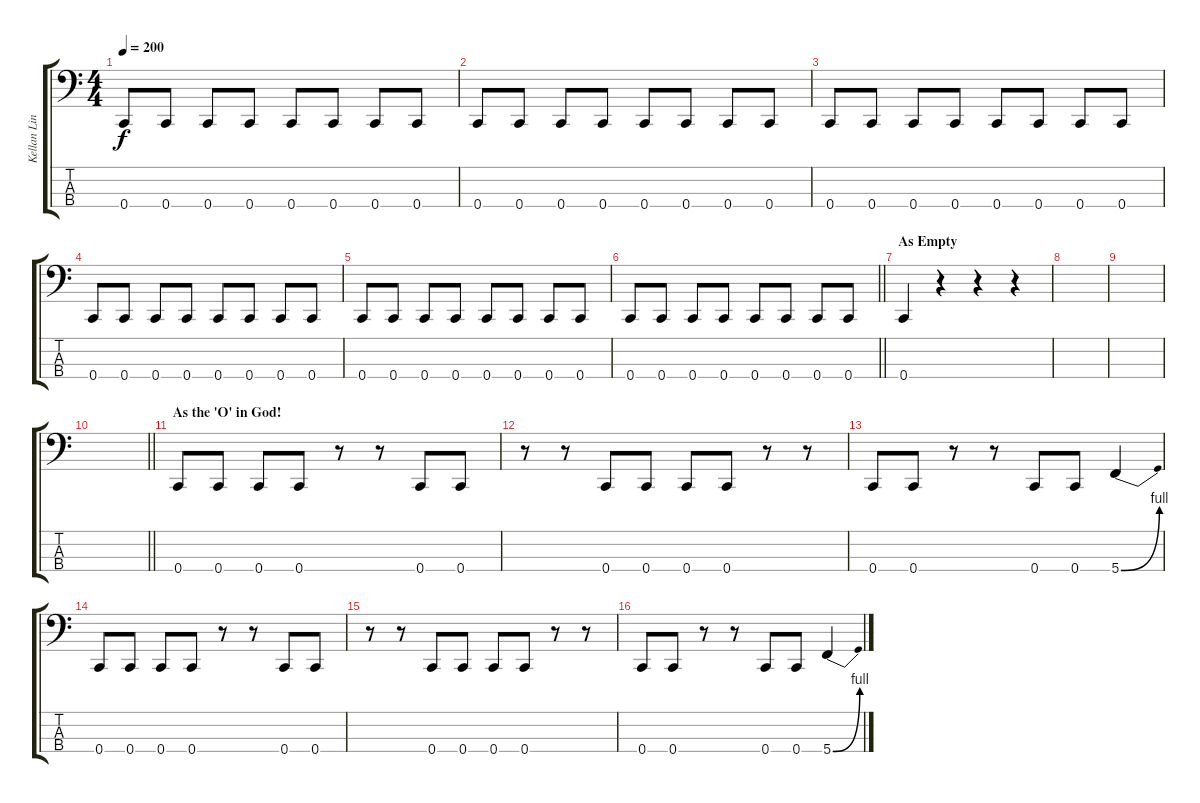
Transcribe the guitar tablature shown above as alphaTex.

\track ("Kellan Lindsay" "Kellan Lin") {instrument electricbasspick}
\staff {score tabs}
\tuning (F2 C2 G1 C1) {hide}
\ts (4 4)
\tempo 200
\clef f4
\ks c
0.4.8{dy f} 0.4.8 0.4.8 0.4.8 0.4.8 0.4.8 0.4.8 0.4.8 |
0.4.8 0.4.8 0.4.8 0.4.8 0.4.8 0.4.8 0.4.8 0.4.8 |
0.4.8 0.4.8 0.4.8 0.4.8 0.4.8 0.4.8 0.4.8 0.4.8 |
0.4.8 0.4.8 0.4.8 0.4.8 0.4.8 0.4.8 0.4.8 0.4.8 |
0.4.8 0.4.8 0.4.8 0.4.8 0.4.8 0.4.8 0.4.8 0.4.8 |
\barLineRight lightlight
0.4.8 0.4.8 0.4.8 0.4.8 0.4.8 0.4.8 0.4.8 0.4.8 |
\section ("" "As Empty")
0.4.4 r.4 r.4 r.4 |
|
|
\barLineRight lightlight
|
\section ("" "As the 'O' in God!")
0.4.8 0.4.8 0.4.8 0.4.8 r.8 r.8 0.4.8 0.4.8 |
r.8 r.8 0.4.8 0.4.8 0.4.8 0.4.8 r.8 r.8 |
0.4.8 0.4.8 r.8 r.8 0.4.8 0.4.8 5.4{be (bend 0 0 60 4)}.4 |
0.4.8 0.4.8 0.4.8 0.4.8 r.8 r.8 0.4.8 0.4.8 |
r.8 r.8 0.4.8 0.4.8 0.4.8 0.4.8 r.8 r.8 |
0.4.8 0.4.8 r.8 r.8 0.4.8 0.4.8 5.4{be (bend 0 0 60 4)}.4
